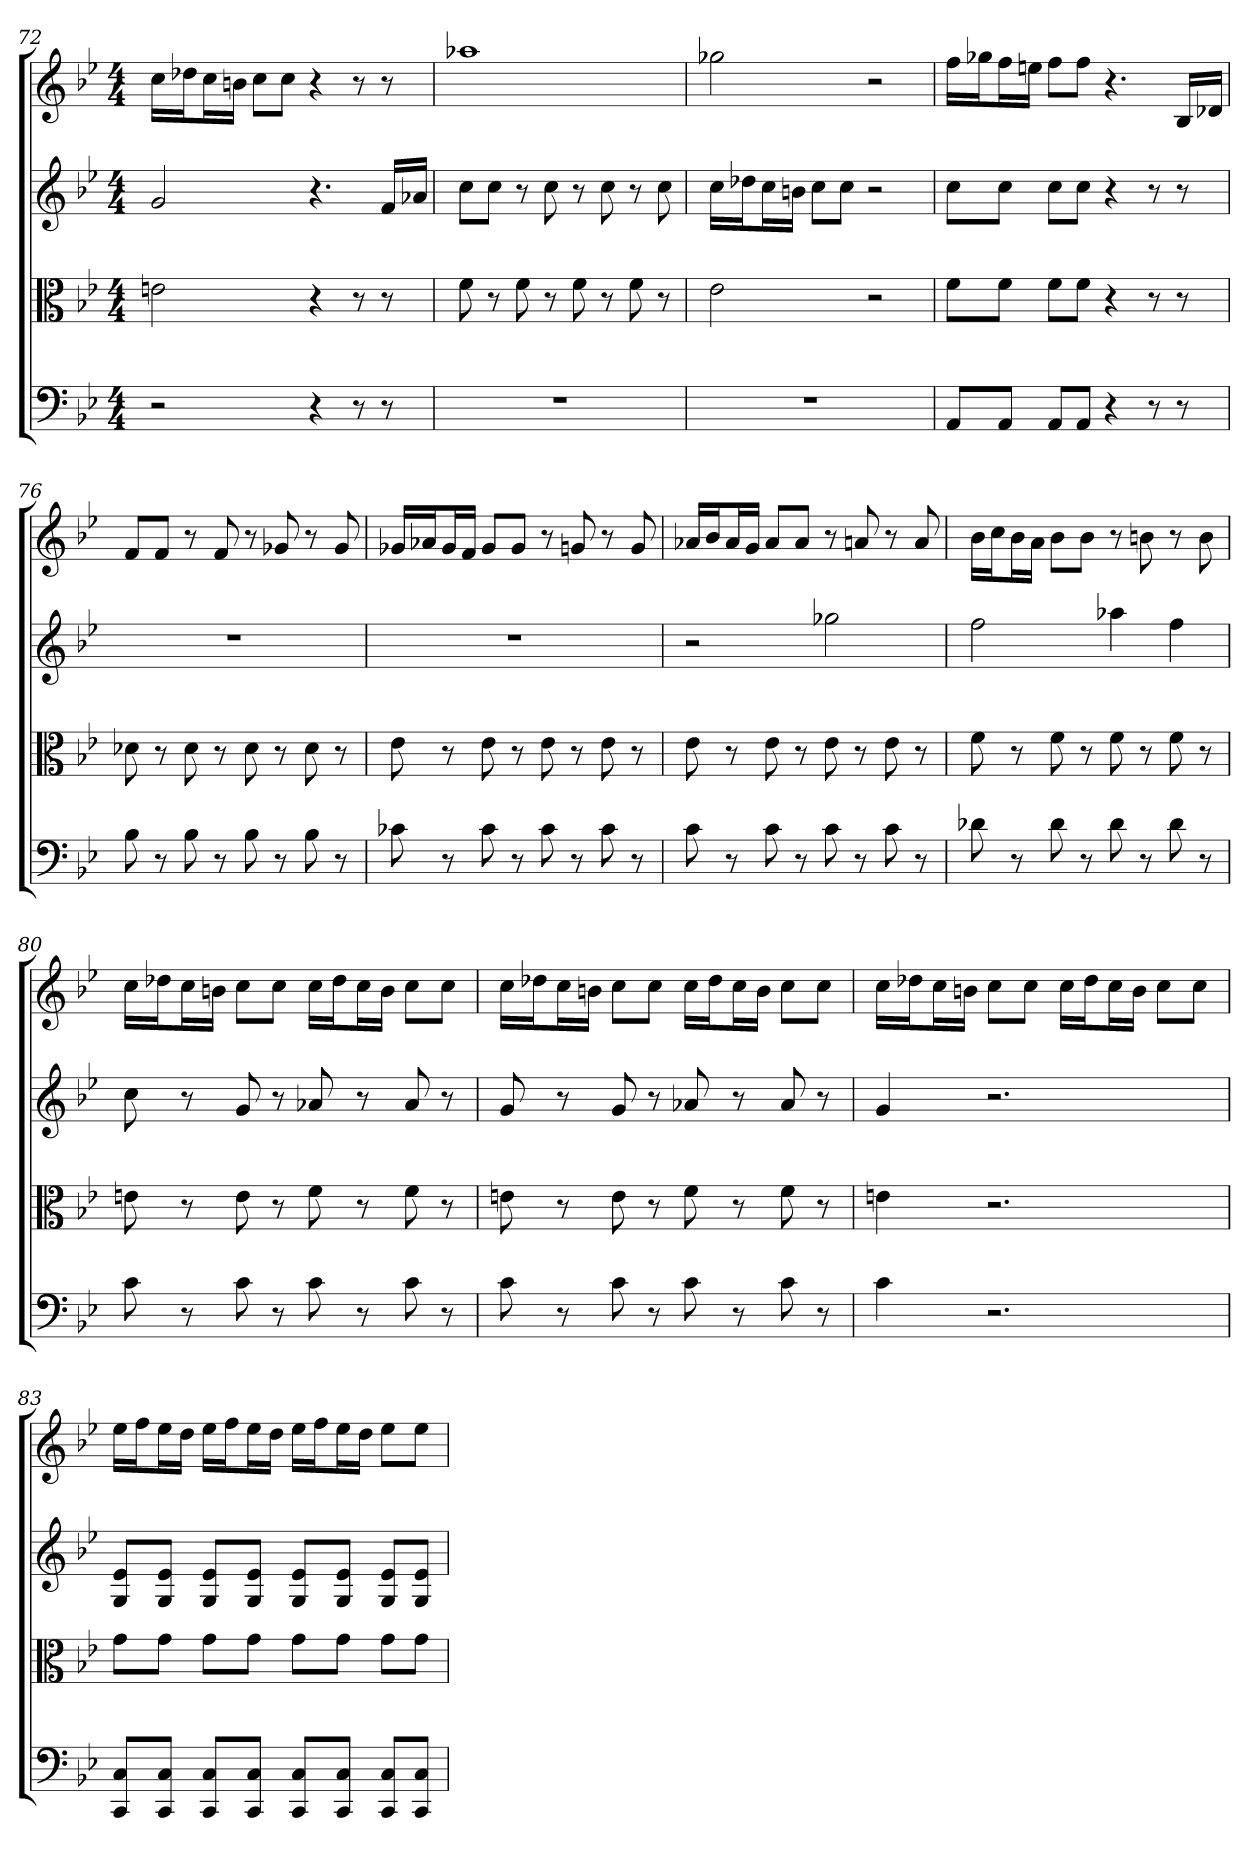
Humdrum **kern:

**kern	**kern	**kern	**kern
*part4	*part3	*part2	*part1
*staff4	*staff3	*staff2	*staff1
*clefF4	*clefC3	*	*
*k[b-e-]	*k[b-e-]	*k[b-e-]	*k[b-e-]
*g:	*g:	*g:	*g:
*M4/4	*M4/4	*M4/4	*M4/4
=72	=72	=72	=72
2r	2en	2g	16ccLL
.	.	.	16dd-XJ
.	.	.	16ccL
.	.	.	16bnJJ
.	.	.	8ccL
.	.	.	8ccJ
4r	4r	4.r	4r
8r	8r	.	8r
8r	8r	16fLL	8r
.	.	16a-XJJ	.
=73	=73	=73	=73
1r	8f	8ccL	1aa-X
.	8r	8ccJ	.
.	8f	8r	.
.	8r	8cc	.
.	8f	8r	.
.	8r	8cc	.
.	8f	8r	.
.	8r	8cc	.
=74	=74	=74	=74
1r	2e-	16ccLL	2gg-X
.	.	16dd-XJ	.
.	.	16ccL	.
.	.	16bnJJ	.
.	.	8ccL	.
.	.	8ccJ	.
.	2r	2r	2r
=75	=75	=75	=75
8AA/L	8f\L	8ccL	16ffLL
.	.	.	16gg-XJ
8AA/J	8f\J	8ccJ	16ffL
.	.	.	16eenJJ
8AA/L	8f\L	8ccL	8ffL
8AA/J	8f\J	8ccJ	8ffJ
4r	4r	4r	4.r
8r	8r	8r	.
8r	8r	8r	16B-LL
.	.	.	16d-XJJ
=76	=76	=76	=76
8B-	8d-X	1r	8fL
8r	8r	.	8fJ
8B-	8d-	.	8r
8r	8r	.	8f
8B-	8d-	.	8r
8r	8r	.	8g-X
8B-	8d-	.	8r
8r	8r	.	8g-
=77	=77	=77	=77
8c-X	8e-	1r	16g-XLL
.	.	.	16a-XJ
8r	8r	.	16g-L
.	.	.	16fJJ
8c-	8e-	.	8g-L
8r	8r	.	8g-J
8c-	8e-	.	8r
8r	8r	.	8gn
8c-	8e-	.	8r
8r	8r	.	8g
=78	=78	=78	=78
8c	8e-	2r	16a-XLL
.	.	.	16b-J
8r	8r	.	16a-L
.	.	.	16gJJ
8c	8e-	.	8a-L
8r	8r	.	8a-J
8c	8e-	2gg-X	8r
8r	8r	.	8an
8c	8e-	.	8r
8r	8r	.	8a
=79	=79	=79	=79
8d-X	8f	2ff	16b-LL
.	.	.	16ccJ
8r	8r	.	16b-L
.	.	.	16aJJ
8d-	8f	.	8b-L
8r	8r	.	8b-J
8d-	8f	4aa-X	8r
8r	8r	.	8bn
8d-	8f	4ff	8r
8r	8r	.	8b
=80	=80	=80	=80
8c	8en	8cc	16ccLL
.	.	.	16dd-XJ
8r	8r	8r	16ccL
.	.	.	16bnJJ
8c	8e	8g	8ccL
8r	8r	8r	8ccJ
8c	8f	8a-X	16ccLL
.	.	.	16dd-J
8r	8r	8r	16ccL
.	.	.	16bJJ
8c	8f	8a-	8ccL
8r	8r	8r	8ccJ
=81	=81	=81	=81
8c	8en	8g	16ccLL
.	.	.	16dd-XJ
8r	8r	8r	16ccL
.	.	.	16bnJJ
8c	8e	8g	8ccL
8r	8r	8r	8ccJ
8c	8f	8a-X	16ccLL
.	.	.	16dd-J
8r	8r	8r	16ccL
.	.	.	16bJJ
8c	8f	8a-	8ccL
8r	8r	8r	8ccJ
=82	=82	=82	=82
4c	4en	4g	16ccLL
.	.	.	16dd-XJ
.	.	.	16ccL
.	.	.	16bnJJ
2.r	2.r	2.r	8ccL
.	.	.	8ccJ
.	.	.	16ccLL
.	.	.	16dd-J
.	.	.	16ccL
.	.	.	16bJJ
.	.	.	8ccL
.	.	.	8ccJ
=83	=83	=83	=83
8CC/ 8C/L	8g\L	8G 8e-L	16ee-LL
.	.	.	16ffJ
8CC/ 8C/J	8g\J	8G 8e-J	16ee-L
.	.	.	16ddJJ
8CC/ 8C/L	8g\L	8G 8e-L	16ee-LL
.	.	.	16ffJ
8CC/ 8C/J	8g\J	8G 8e-J	16ee-L
.	.	.	16ddJJ
8CC/ 8C/L	8g\L	8G 8e-L	16ee-LL
.	.	.	16ffJ
8CC/ 8C/J	8g\J	8G 8e-J	16ee-L
.	.	.	16ddJJ
8CC/ 8C/L	8g\L	8G 8e-L	8ee-L
8CC/ 8C/J	8g\J	8G 8e-J	8ee-J
=	=	=	=
*-	*-	*-	*-
